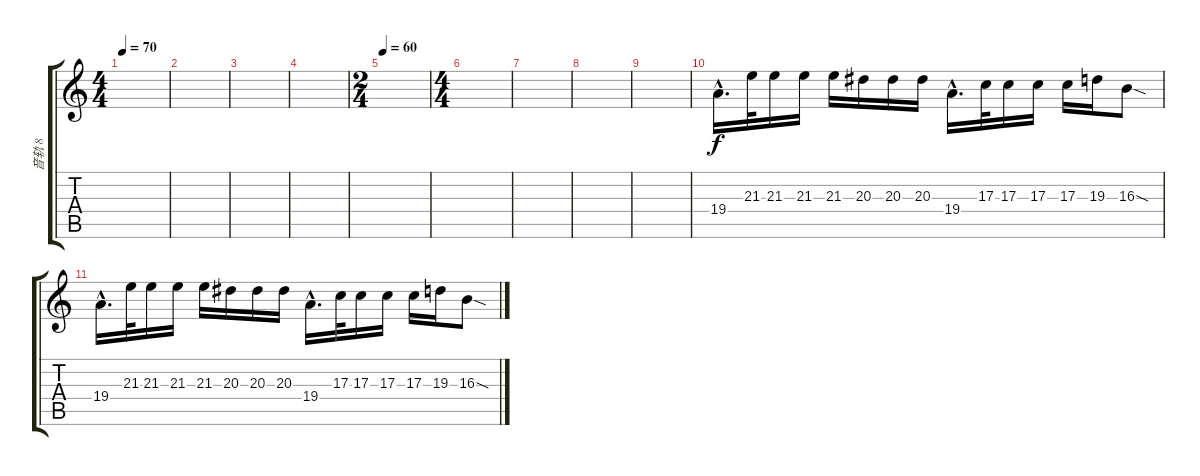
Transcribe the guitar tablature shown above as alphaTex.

\track ("音轨 8" "音轨 8") {instrument honkytonkpiano}
\staff {score tabs}
\tuning (E4 B3 G3 D3 A2 E2) {hide}
\ts (4 4)
\tempo 70
\clef g2
\ks c
|
|
|
|
\ts (2 4)
\tempo 60
|
\ts (4 4)
|
|
|
|
19.4{hac}.16{d} 21.3.32 21.3.16 21.3.16 21.3.16 20.3.16 20.3.16 20.3.16 19.4{hac}.16{d} 17.3.32 17.3.16 17.3.16 17.3.16 19.3.16 16.3{sod}.8 |
19.4{hac}.16{d} 21.3.32 21.3.16 21.3.16 21.3.16 20.3.16 20.3.16 20.3.16 19.4{hac}.16{d} 17.3.32 17.3.16 17.3.16 17.3.16 19.3.16 16.3{sod}.8
